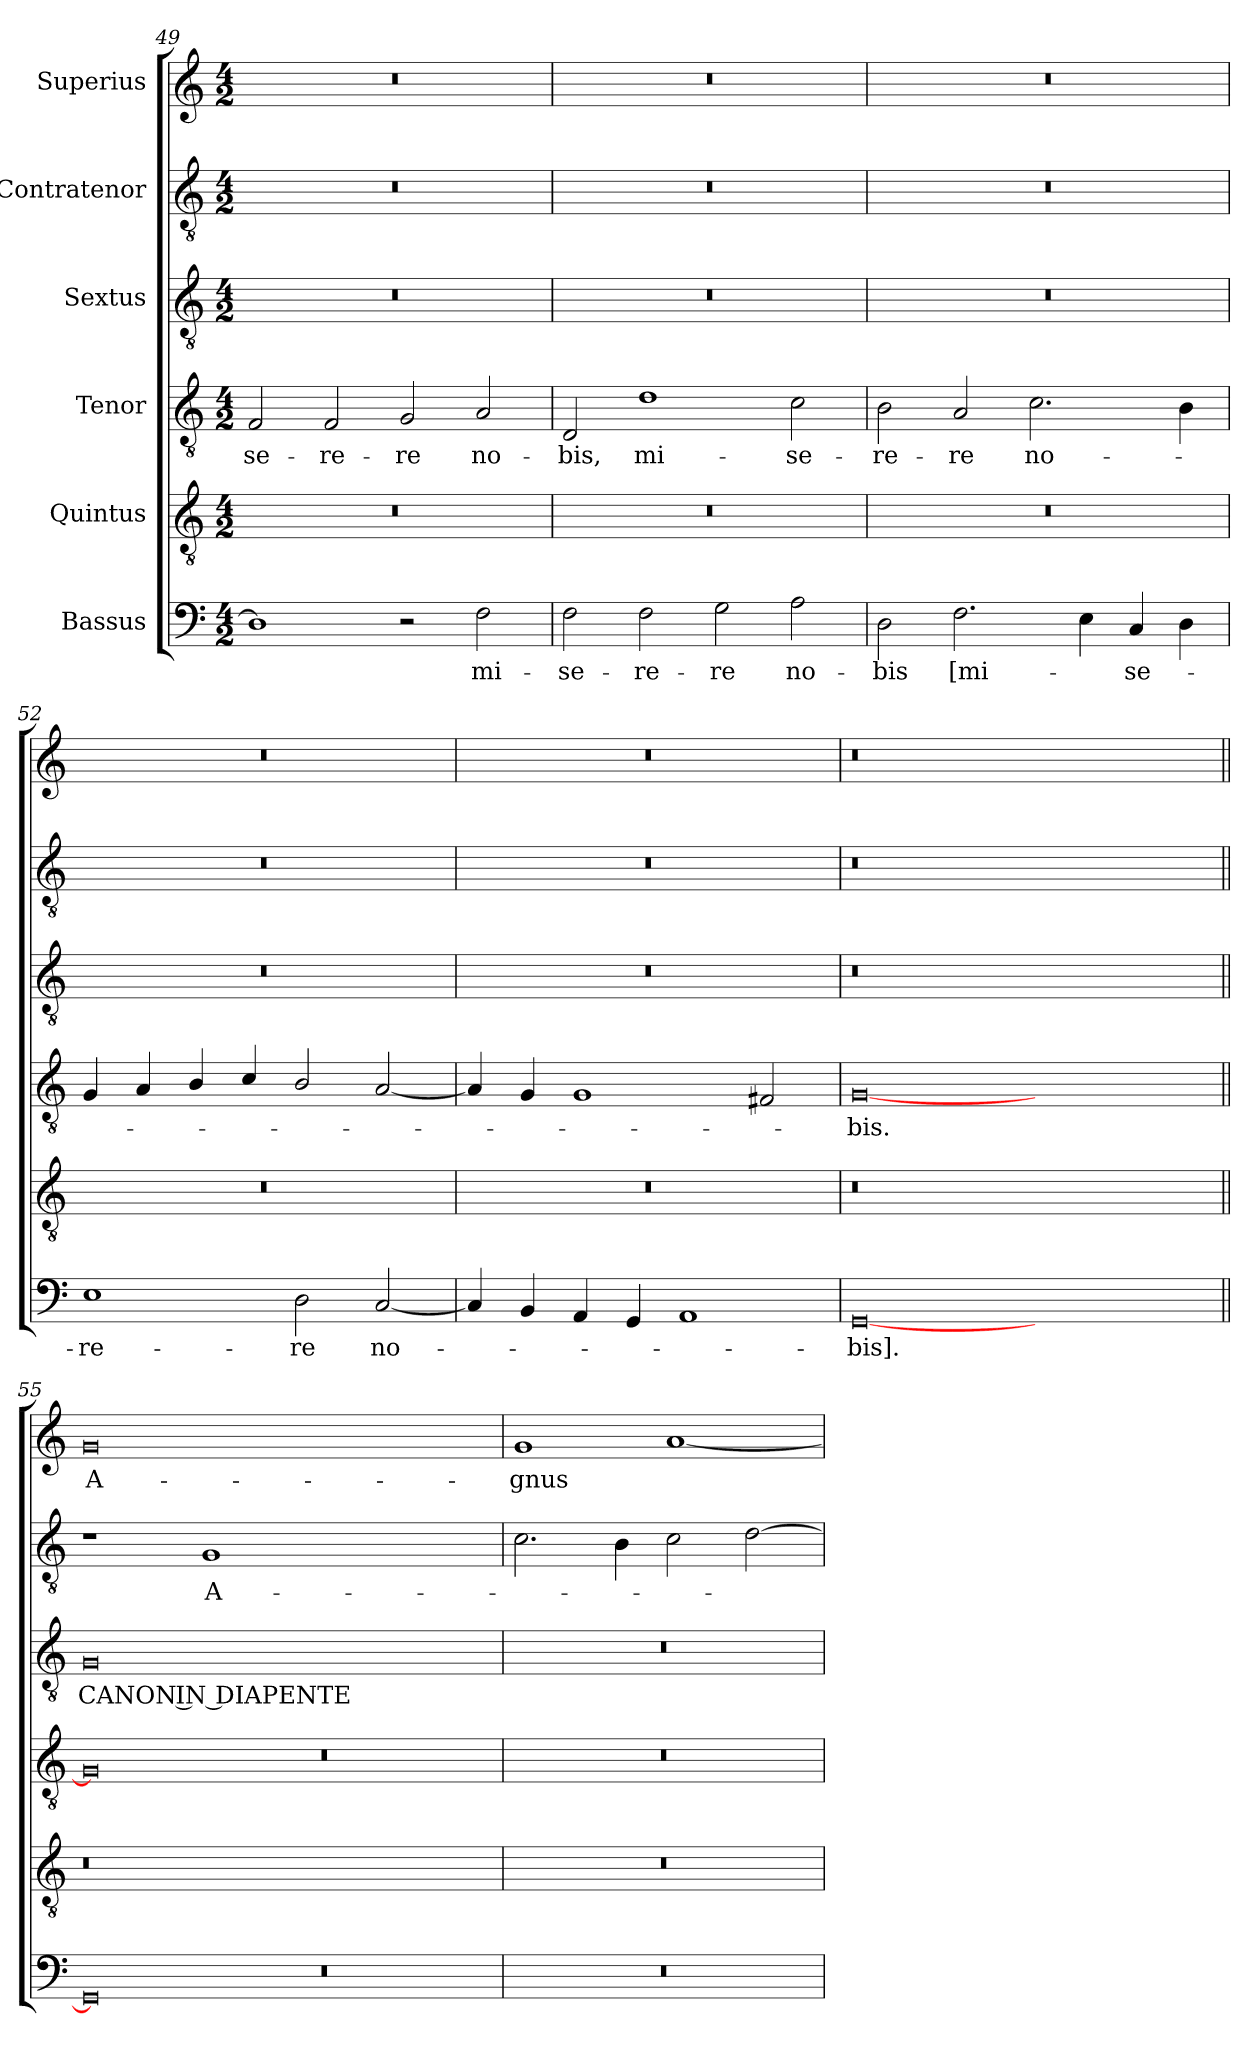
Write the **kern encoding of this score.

**kern	**text	**kern	**kern	**text	**kern	**text	**kern	**text	**kern	**text
*part6	*part6	*part5	*part4	*part4	*part3	*part3	*part2	*part2	*part1	*part1
*staff6	*staff6	*staff5	*staff4	*staff4	*staff3	*staff3	*staff2	*staff2	*staff1	*staff1
*I"Bassus	*	*I"Quintus	*I"Tenor	*	*I"Sextus	*	*I"Contratenor	*	*I"Superius	*
*clefF4	*	*clefGv2	*clefGv2	*	*clefGv2	*	*clefGv2	*	*clefG2	*
*k[]	*	*k[]	*k[]	*	*k[]	*	*k[]	*	*k[]	*
*M4/2	*	*M4/2	*M4/2	*	*M4/2	*	*M4/2	*	*M4/2	*
=49	=49	=49	=49	=49	=49	=49	=49	=49	=49	=49
1D\]	.	0r	2F/	-se-	0r	.	0r	.	0r	.
.	.	.	2F/	-re-	.	.	.	.	.	.
2r	.	.	2G/	-re	.	.	.	.	.	.
2F\	mi-	.	2A/	no-	.	.	.	.	.	.
=50	=50	=50	=50	=50	=50	=50	=50	=50	=50	=50
2F\	-se-	0r	2D/	-bis,	0r	.	0r	.	0r	.
2F\	-re-	.	1d/	mi-	.	.	.	.	.	.
2G\	-re	.	.	.	.	.	.	.	.	.
2A\	no-	.	2c\	-se-	.	.	.	.	.	.
=51	=51	=51	=51	=51	=51	=51	=51	=51	=51	=51
2D\	-bis	0r	2B\	-re-	0r	.	0r	.	0r	.
2.F\	[mi-	.	2A/	-re	.	.	.	.	.	.
.	.	.	2.c\	no-	.	.	.	.	.	.
4E\	.	.	.	.	.	.	.	.	.	.
4C/	-se-	.	.	.	.	.	.	.	.	.
4D\	.	.	4B\	.	.	.	.	.	.	.
=52	=52	=52	=52	=52	=52	=52	=52	=52	=52	=52
1E\	-re-	0r	4G/	.	0r	.	0r	.	0r	.
.	.	.	4A/	.	.	.	.	.	.	.
.	.	.	4B/	.	.	.	.	.	.	.
.	.	.	4c/	.	.	.	.	.	.	.
2D\	-re	.	2B/	.	.	.	.	.	.	.
[2C/	no-	.	[2A/	.	.	.	.	.	.	.
=53	=53	=53	=53	=53	=53	=53	=53	=53	=53	=53
4C/]	.	0r	4A/]	.	0r	.	0r	.	0r	.
4BB/	.	.	4G/	.	.	.	.	.	.	.
4AA/	.	.	1G/	.	.	.	.	.	.	.
4GG/	.	.	.	.	.	.	.	.	.	.
1AA/	.	.	.	.	.	.	.	.	.	.
.	.	.	2F#X/	.	.	.	.	.	.	.
=54	=54	=54	=54	=54	=54	=54	=54	=54	=54	=54
[0GG/	-bis].	0r	[0G/	-bis.	0r	.	0r	.	0r	.
0ryy	.	0ryy	0ryy	.	0ryy	.	0ryy	.	0ryy	.
=55||	=55||	=55||	=55||	=55||	=55||	=55||	=55||	=55||	=55||	=55||
0GG/]	.	0r	0G/]	.	0G/	CANON IN DIAPENTE	1r	.	0g/	A-
.	.	.	.	.	.	.	1G/	A-	.	.
0r	.	0ryy	0r	.	0ryy	.	0ryy	.	0ryy	.
=56	=56	=56	=56	=56	=56	=56	=56	=56	=56	=56
0r	.	0r	0r	.	0r	.	2.c\	.	1g/	-gnus
.	.	.	.	.	.	.	4B\	.	.	.
.	.	.	.	.	.	.	2c\	.	[1a/	.
.	.	.	.	.	.	.	[2d\	.	.	.
=	=	=	=	=	=	=	=	=	=	=
*-	*-	*-	*-	*-	*-	*-	*-	*-	*-	*-
